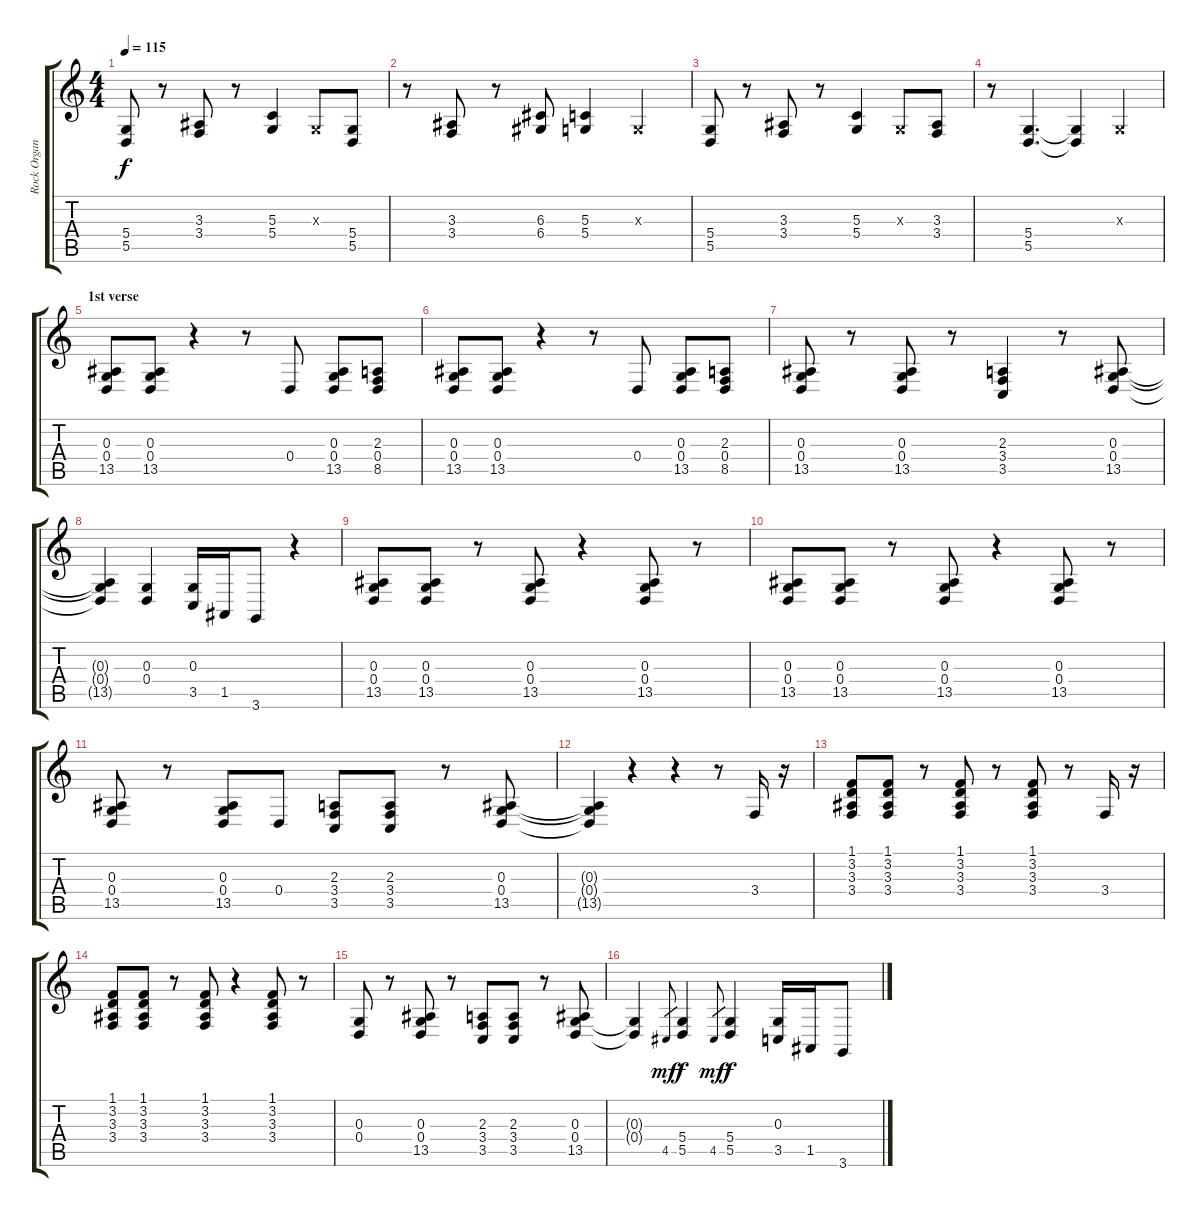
\track ("Rock Organ" "Rock Organ") {instrument rockorgan}
\staff {score tabs}
\tuning (E4 B3 G3 D3 A2 E2) {hide}
\ts (4 4)
\tempo 115
\clef g2
\ks c
(5.4 5.5).8{dy f} r.8 (3.3 3.4).8 r.8 (5.3 5.4).4 0.3{x}.8 (5.4 5.5).8 |
r.8 (3.3 3.4).8 r.8 (6.3 6.4).8 (5.3 5.4).4 0.3{x}.4 |
(5.4 5.5).8 r.8 (3.3 3.4).8 r.8 (5.3 5.4).4 0.3{x}.8 (3.3 3.4).8 |
r.8 (5.4 5.5).4{d} (5.4{t} 5.5{t}).4 0.3{x}.4 |
\section ("" "1st verse")
(0.3 0.4 13.5).8 (0.3 0.4 13.5).8 r.4 r.8 0.4.8 (0.3 0.4 13.5).8 (2.3 0.4 8.5).8 |
(0.3 0.4 13.5).8 (0.3 0.4 13.5).8 r.4 r.8 0.4.8 (0.3 0.4 13.5).8 (2.3 0.4 8.5).8 |
(0.3 0.4 13.5).8 r.8 (0.3 0.4 13.5).8 r.8 (2.3 3.4 3.5).4 r.8 (0.3 0.4 13.5).8 |
(0.3{t} 0.4{t} 13.5{t}).4 (0.3 0.4).4 (0.3 3.5).16 1.5.16 3.6.8 r.4 |
(0.3 0.4 13.5).8 (0.3 0.4 13.5).8 r.8 (0.3 0.4 13.5).8 r.4 (0.3 0.4 13.5).8 r.8 |
(0.3 0.4 13.5).8 (0.3 0.4 13.5).8 r.8 (0.3 0.4 13.5).8 r.4 (0.3 0.4 13.5).8 r.8 |
(0.3 0.4 13.5).8 r.8 (0.3 0.4 13.5).8 0.4.8 (2.3 3.4 3.5).8 (2.3 3.4 3.5).8 r.8 (0.3 0.4 13.5).8 |
(0.3{t} 0.4{t} 13.5{t}).4 r.4 r.4 r.8 3.4.16 r.16 |
(1.1 3.2 3.3 3.4).8 (1.1 3.2 3.3 3.4).8 r.8 (1.1 3.2 3.3 3.4).8 r.8 (1.1 3.2 3.3 3.4).8 r.8 3.4.16 r.16 |
(1.1 3.2 3.3 3.4).8 (1.1 3.2 3.3 3.4).8 r.8 (1.1 3.2 3.3 3.4).8 r.4 (1.1 3.2 3.3 3.4).8 r.8 |
(0.3 0.4).8 r.8 (0.3 0.4 13.5).8 r.8 (2.3 3.4 3.5).8 (2.3 3.4 3.5).8 r.8 (0.3 0.4 13.5).8 |
(0.3{t} 0.4{t}).4 4.5.8{gr dy mf} (5.4 5.5).4{dy f} 4.5.8{gr dy mf} (5.4 5.5).4{dy f} (0.3 3.5).16 1.5.16 3.6.8
